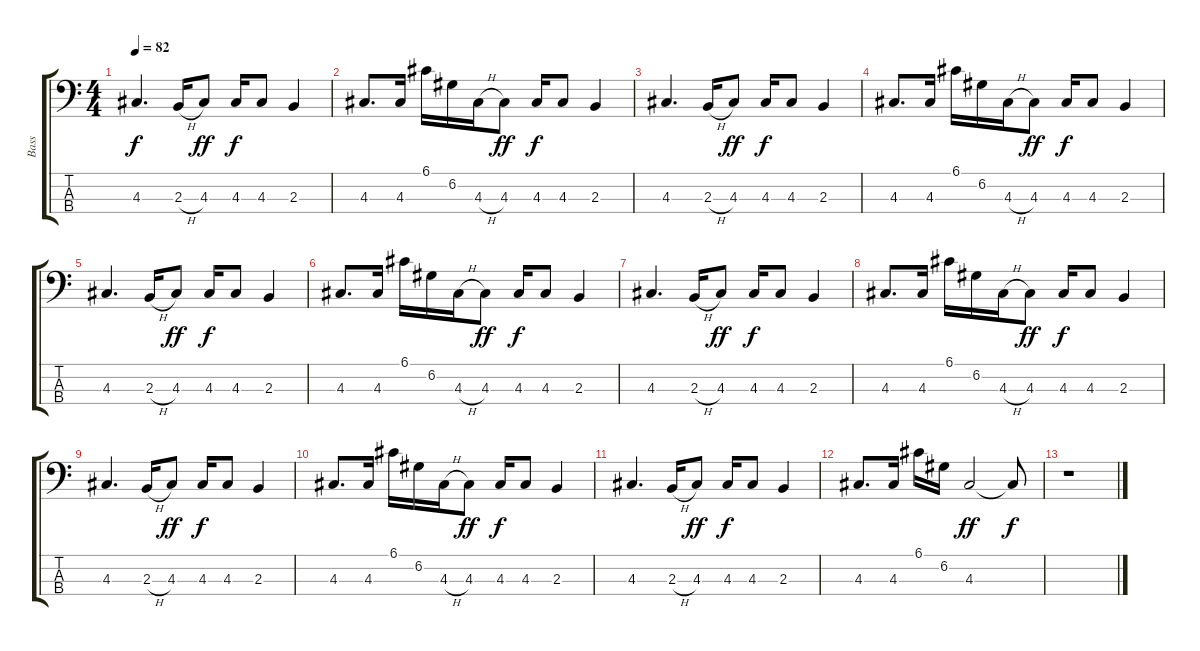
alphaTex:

\track ("Bass" "Bass") {instrument electricbassfinger}
\staff {score tabs}
\tuning (G2 D2 A1 E1) {hide}
\ts (4 4)
\tempo 82
\clef f4
\ks c
4.3.4{d dy f} 2.3{h}.16 4.3.8{dy ff} 4.3.16{dy f} 4.3.8 2.3.4 |
4.3.8{d} 4.3.16 6.1.16 6.2.16 4.3{h}.16 4.3.8{dy ff} 4.3.16{dy f} 4.3.8 2.3.4 |
4.3.4{d} 2.3{h}.16 4.3.8{dy ff} 4.3.16{dy f} 4.3.8 2.3.4 |
4.3.8{d} 4.3.16 6.1.16 6.2.16 4.3{h}.16 4.3.8{dy ff} 4.3.16{dy f} 4.3.8 2.3.4 |
4.3.4{d} 2.3{h}.16 4.3.8{dy ff} 4.3.16{dy f} 4.3.8 2.3.4 |
4.3.8{d} 4.3.16 6.1.16 6.2.16 4.3{h}.16 4.3.8{dy ff} 4.3.16{dy f} 4.3.8 2.3.4 |
4.3.4{d} 2.3{h}.16 4.3.8{dy ff} 4.3.16{dy f} 4.3.8 2.3.4 |
4.3.8{d} 4.3.16 6.1.16 6.2.16 4.3{h}.16 4.3.8{dy ff} 4.3.16{dy f} 4.3.8 2.3.4 |
4.3.4{d} 2.3{h}.16 4.3.8{dy ff} 4.3.16{dy f} 4.3.8 2.3.4 |
4.3.8{d} 4.3.16 6.1.16 6.2.16 4.3{h}.16 4.3.8{dy ff} 4.3.16{dy f} 4.3.8 2.3.4 |
4.3.4{d} 2.3{h}.16 4.3.8{dy ff} 4.3.16{dy f} 4.3.8 2.3.4 |
4.3.8{d} 4.3.16 6.1.16 6.2.16 4.3.2{dy ff} 4.3{t}.8{dy f} |
r.1
